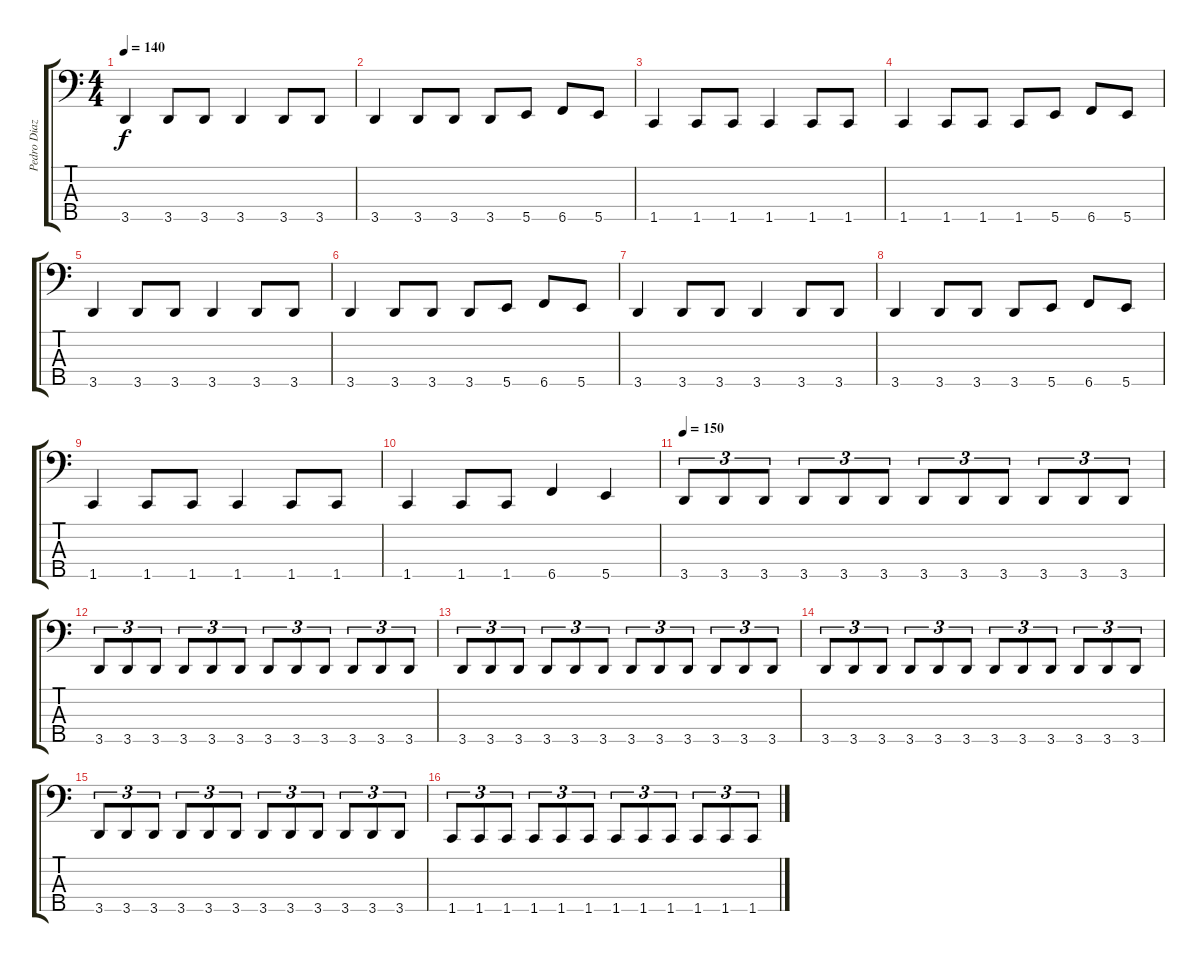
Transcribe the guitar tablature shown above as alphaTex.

\track ("Pedro Diaz (Peri)" "Pedro Diaz") {instrument electricbassfinger}
\staff {score tabs}
\tuning (G2 D2 A1 E1 B0) {hide}
\ts (4 4)
\tempo 140
\clef f4
\ks c
3.5.4{dy f} 3.5.8 3.5.8 3.5.4 3.5.8 3.5.8 |
3.5.4 3.5.8 3.5.8 3.5.8 5.5.8 6.5.8 5.5.8 |
1.5.4 1.5.8 1.5.8 1.5.4 1.5.8 1.5.8 |
1.5.4 1.5.8 1.5.8 1.5.8 5.5.8 6.5.8 5.5.8 |
3.5.4 3.5.8 3.5.8 3.5.4 3.5.8 3.5.8 |
3.5.4 3.5.8 3.5.8 3.5.8 5.5.8 6.5.8 5.5.8 |
3.5.4 3.5.8 3.5.8 3.5.4 3.5.8 3.5.8 |
3.5.4 3.5.8 3.5.8 3.5.8 5.5.8 6.5.8 5.5.8 |
1.5.4 1.5.8 1.5.8 1.5.4 1.5.8 1.5.8 |
1.5.4 1.5.8 1.5.8 6.5.4 5.5.4 |
\tempo 150
3.5.8{tu (3 2) instrument slapbass1} 3.5.8{tu (3 2)} 3.5.8{tu (3 2)} 3.5.8{tu (3 2)} 3.5.8{tu (3 2)} 3.5.8{tu (3 2)} 3.5.8{tu (3 2)} 3.5.8{tu (3 2)} 3.5.8{tu (3 2)} 3.5.8{tu (3 2)} 3.5.8{tu (3 2)} 3.5.8{tu (3 2)} |
3.5.8{tu (3 2)} 3.5.8{tu (3 2)} 3.5.8{tu (3 2)} 3.5.8{tu (3 2)} 3.5.8{tu (3 2)} 3.5.8{tu (3 2)} 3.5.8{tu (3 2)} 3.5.8{tu (3 2)} 3.5.8{tu (3 2)} 3.5.8{tu (3 2)} 3.5.8{tu (3 2)} 3.5.8{tu (3 2)} |
3.5.8{tu (3 2)} 3.5.8{tu (3 2)} 3.5.8{tu (3 2)} 3.5.8{tu (3 2)} 3.5.8{tu (3 2)} 3.5.8{tu (3 2)} 3.5.8{tu (3 2)} 3.5.8{tu (3 2)} 3.5.8{tu (3 2)} 3.5.8{tu (3 2)} 3.5.8{tu (3 2)} 3.5.8{tu (3 2)} |
3.5.8{tu (3 2)} 3.5.8{tu (3 2)} 3.5.8{tu (3 2)} 3.5.8{tu (3 2)} 3.5.8{tu (3 2)} 3.5.8{tu (3 2)} 3.5.8{tu (3 2)} 3.5.8{tu (3 2)} 3.5.8{tu (3 2)} 3.5.8{tu (3 2)} 3.5.8{tu (3 2)} 3.5.8{tu (3 2)} |
3.5.8{tu (3 2)} 3.5.8{tu (3 2)} 3.5.8{tu (3 2)} 3.5.8{tu (3 2)} 3.5.8{tu (3 2)} 3.5.8{tu (3 2)} 3.5.8{tu (3 2)} 3.5.8{tu (3 2)} 3.5.8{tu (3 2)} 3.5.8{tu (3 2)} 3.5.8{tu (3 2)} 3.5.8{tu (3 2)} |
1.5.8{tu (3 2)} 1.5.8{tu (3 2)} 1.5.8{tu (3 2)} 1.5.8{tu (3 2)} 1.5.8{tu (3 2)} 1.5.8{tu (3 2)} 1.5.8{tu (3 2)} 1.5.8{tu (3 2)} 1.5.8{tu (3 2)} 1.5.8{tu (3 2)} 1.5.8{tu (3 2)} 1.5.8{tu (3 2)}
